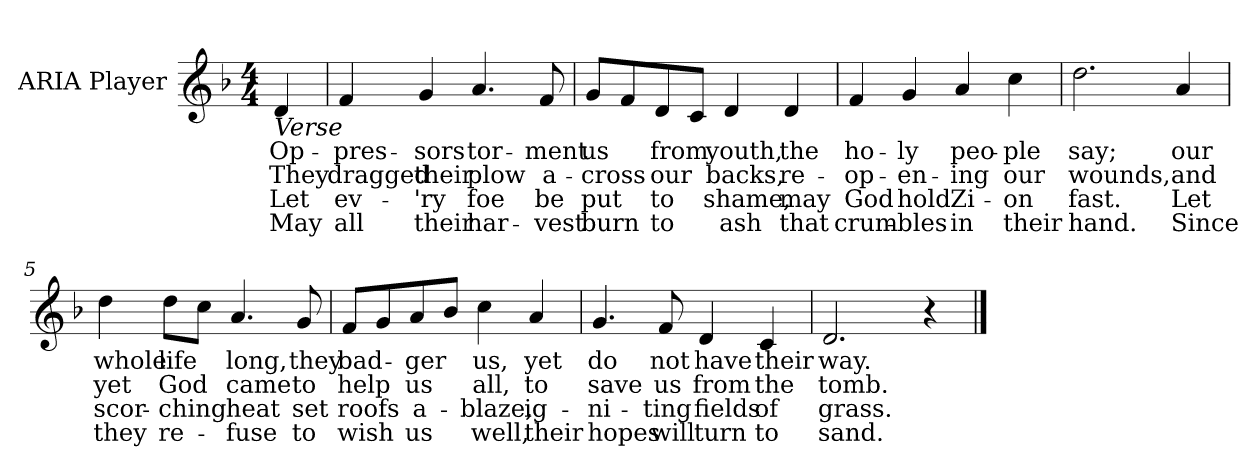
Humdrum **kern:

**kern	**text	**text	**text	**text
*part1	*part1	*part1	*part1	*part1
*staff1	*staff1	*staff1	*staff1	*staff1
*I"ARIA Player	*	*	*	*
*clefG2	*	*	*	*
*k[b-]	*	*	*	*
*M4/4	*	*	*	*
=	=	=	=	=
!LO:TX:b:i:t=Verse	!	!	!	!
!	!LO:LY:b	!LO:LY:b	!LO:LY:b	!LO:LY:b
4d/	Op-	They	Let	May
=1	=1	=1	=1	=1
!	!LO:LY:b	!LO:LY:b	!LO:LY:b	!LO:LY:b
4f/	-pres-	dragged	ev-	all
!	!LO:LY:b	!LO:LY:b	!LO:LY:b	!LO:LY:b
4g/	-sors	their	-'ry	their
!	!LO:LY:b	!LO:LY:b	!LO:LY:b	!LO:LY:b
4.a/	tor-	plow	foe	har-
!	!LO:LY:b	!LO:LY:b	!LO:LY:b	!LO:LY:b
8f/	-ment	a-	be	-vest
=2	=2	=2	=2	=2
!	!LO:LY:b	!LO:LY:b	!LO:LY:b	!LO:LY:b
8g/L	us	-cross	put	burn
8f/	.	.	.	.
!	!LO:LY:b	!LO:LY:b	!LO:LY:b	!LO:LY:b
8d/	from	our	to	to
8c/J	.	.	.	.
!	!LO:LY:b	!LO:LY:b	!LO:LY:b	!LO:LY:b
4d/	youth,	backs,	shame,	ash
!	!LO:LY:b	!LO:LY:b	!LO:LY:b	!LO:LY:b
4d/	the	re-	may	that
!!LO:LB:g=z
=3	=3	=3	=3	=3
!	!LO:LY:b	!LO:LY:b	!LO:LY:b	!LO:LY:b
4f/	ho-	-op-	God	crum-
!	!LO:LY:b	!LO:LY:b	!LO:LY:b	!LO:LY:b
4g/	-ly	-en-	hold	-bles
!	!LO:LY:b	!LO:LY:b	!LO:LY:b	!LO:LY:b
4a/	peo-	-ing	Zi-	in
!	!LO:LY:b	!LO:LY:b	!LO:LY:b	!LO:LY:b
4cc\	-ple	our	-on	their
=4	=4	=4	=4	=4
!	!LO:LY:b	!LO:LY:b	!LO:LY:b	!LO:LY:b
2.dd\	say;	wounds,	fast.	hand.
!	!LO:LY:b	!LO:LY:b	!LO:LY:b	!LO:LY:b
4a/	our	and	Let	Since
=5	=5	=5	=5	=5
!	!LO:LY:b	!LO:LY:b	!LO:LY:b	!LO:LY:b
4dd\	whole	yet	scor-	they
!	!LO:LY:b	!LO:LY:b	!LO:LY:b	!LO:LY:b
8dd\L	life	God	-ching	re-
8cc\J	.	.	.	.
!	!LO:LY:b	!LO:LY:b	!LO:LY:b	!LO:LY:b
4.a/	long,	came	heat	-fuse
!	!LO:LY:b	!LO:LY:b	!LO:LY:b	!LO:LY:b
8g/	they	to	set	to
!!LO:LB:g=z
=6	=6	=6	=6	=6
!	!LO:LY:b	!LO:LY:b	!LO:LY:b	!LO:LY:b
8f/L	bad-	help	roofs	wish
8g/	.	.	.	.
!	!LO:LY:b	!LO:LY:b	!LO:LY:b	!LO:LY:b
8a/	-ger	us	a-	us
8b-/J	.	.	.	.
!	!LO:LY:b	!LO:LY:b	!LO:LY:b	!LO:LY:b
4cc\	us,	all,	-blaze,	well,
!	!LO:LY:b	!LO:LY:b	!LO:LY:b	!LO:LY:b
4a/	yet	to	ig-	their
=7	=7	=7	=7	=7
!	!LO:LY:b	!LO:LY:b	!LO:LY:b	!LO:LY:b
4.g/	do	save	-ni-	hopes
!	!LO:LY:b	!LO:LY:b	!LO:LY:b	!LO:LY:b
8f/	not	us	-ting	will
!	!LO:LY:b	!LO:LY:b	!LO:LY:b	!LO:LY:b
4d/	have	from	fields	turn
!	!LO:LY:b	!LO:LY:b	!LO:LY:b	!LO:LY:b
4c/	their	the	of	to
=8	=8	=8	=8	=8
!	!LO:LY:b	!LO:LY:b	!LO:LY:b	!LO:LY:b
2.d/	way.	tomb.	grass.	sand.
4r	.	.	.	.
==	==	==	==	==
*-	*-	*-	*-	*-
